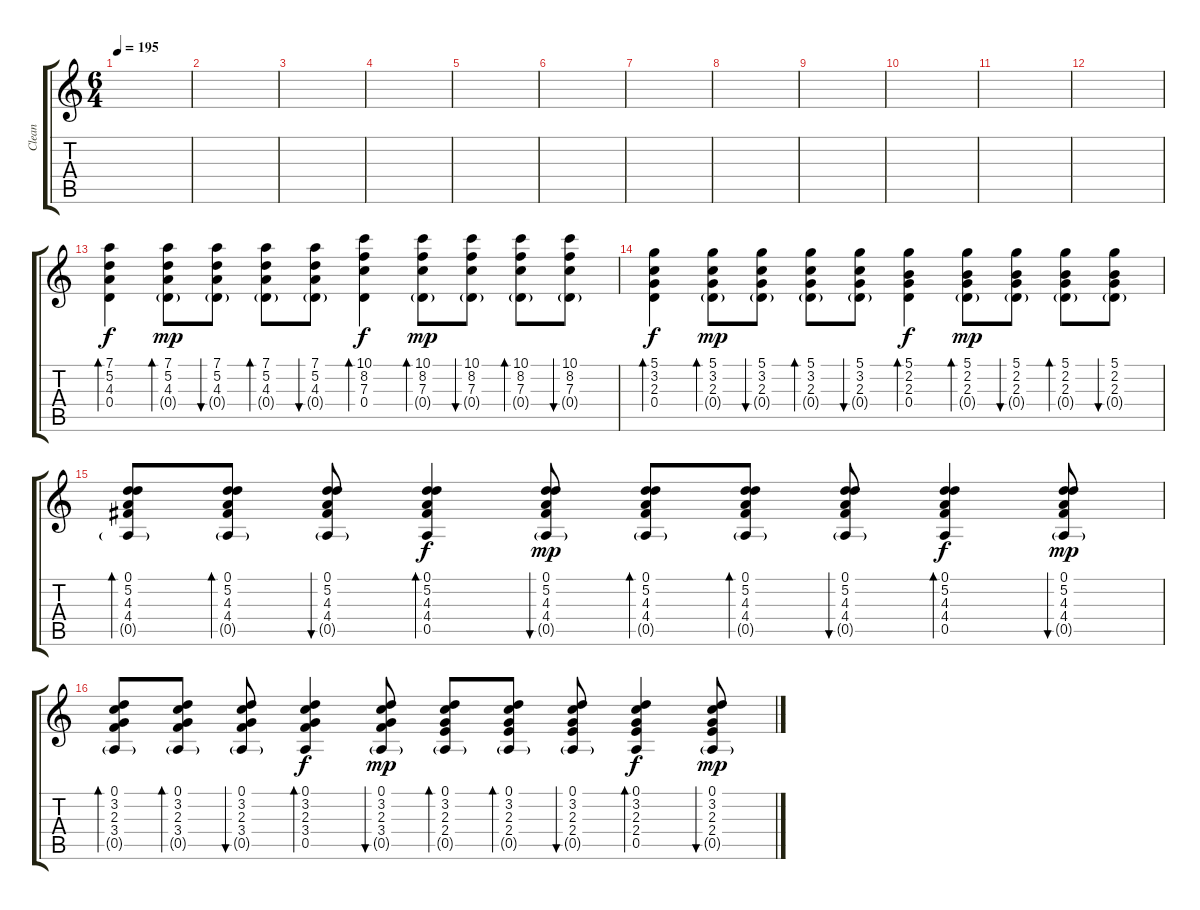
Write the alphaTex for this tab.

\track ("Clean" "Clean") {instrument acousticguitarsteel}
\staff {score tabs}
\tuning (D4 A3 F3 D3 A2 D2) {hide}
\ts (6 4)
\tempo 195
\clef g2
\ks c
|
|
|
|
|
|
|
|
|
|
|
|
(7.1 5.2 4.3 0.4).4{bd 60 volume 12} (7.1 5.2 4.3 0.4{g}).8{bd 60 dy mp} (7.1 5.2 4.3 0.4{g}).8{bu 60} (7.1 5.2 4.3 0.4{g}).8{bd 60} (7.1 5.2 4.3 0.4{g}).8{bu 60} (10.1 8.2 7.3 0.4).4{bd 60 dy f} (10.1 8.2 7.3 0.4{g}).8{bd 60 dy mp} (10.1 8.2 7.3 0.4{g}).8{bu 60} (10.1 8.2 7.3 0.4{g}).8{bd 60} (10.1 8.2 7.3 0.4{g}).8{bu 60} |
(5.1 3.2 2.3 0.4).4{bd 60 dy f} (5.1 3.2 2.3 0.4{g}).8{bd 60 dy mp} (5.1 3.2 2.3 0.4{g}).8{bu 60} (5.1 3.2 2.3 0.4{g}).8{bd 60} (5.1 3.2 2.3 0.4{g}).8{bu 60} (5.1 2.2 2.3 0.4).4{bd 60 dy f} (5.1 2.2 2.3 0.4{g}).8{bd 60 dy mp} (5.1 2.2 2.3 0.4{g}).8{bu 60} (5.1 2.2 2.3 0.4{g}).8{bd 60} (5.1 2.2 2.3 0.4{g}).8{bu 60} |
(0.1 5.2 4.3 4.4 0.5{g}).8{bd 60} (0.1 5.2 4.3 4.4 0.5{g}).8{bd 60} (0.1 5.2 4.3 4.4 0.5{g}).8{bu 60} (0.1 5.2 4.3 4.4 0.5).4{bd 60 dy f} (0.1 5.2 4.3 4.4 0.5{g}).8{bu 60 dy mp} (0.1 5.2 4.3 4.4 0.5{g}).8{bd 60} (0.1 5.2 4.3 4.4 0.5{g}).8{bd 60} (0.1 5.2 4.3 4.4 0.5{g}).8{bu 60} (0.1 5.2 4.3 4.4 0.5).4{bd 60 dy f} (0.1 5.2 4.3 4.4 0.5{g}).8{bu 60 dy mp} |
(0.1 3.2 2.3 3.4 0.5{g}).8{bd 60} (0.1 3.2 2.3 3.4 0.5{g}).8{bd 60} (0.1 3.2 2.3 3.4 0.5{g}).8{bu 60} (0.1 3.2 2.3 3.4 0.5).4{bd 60 dy f} (0.1 3.2 2.3 3.4 0.5{g}).8{bu 60 dy mp} (0.1 3.2 2.3 2.4 0.5{g}).8{bd 60} (0.1 3.2 2.3 2.4 0.5{g}).8{bd 60} (0.1 3.2 2.3 2.4 0.5{g}).8{bu 60} (0.1 3.2 2.3 2.4 0.5).4{bd 60 dy f} (0.1 3.2 2.3 2.4 0.5{g}).8{bu 60 dy mp}
